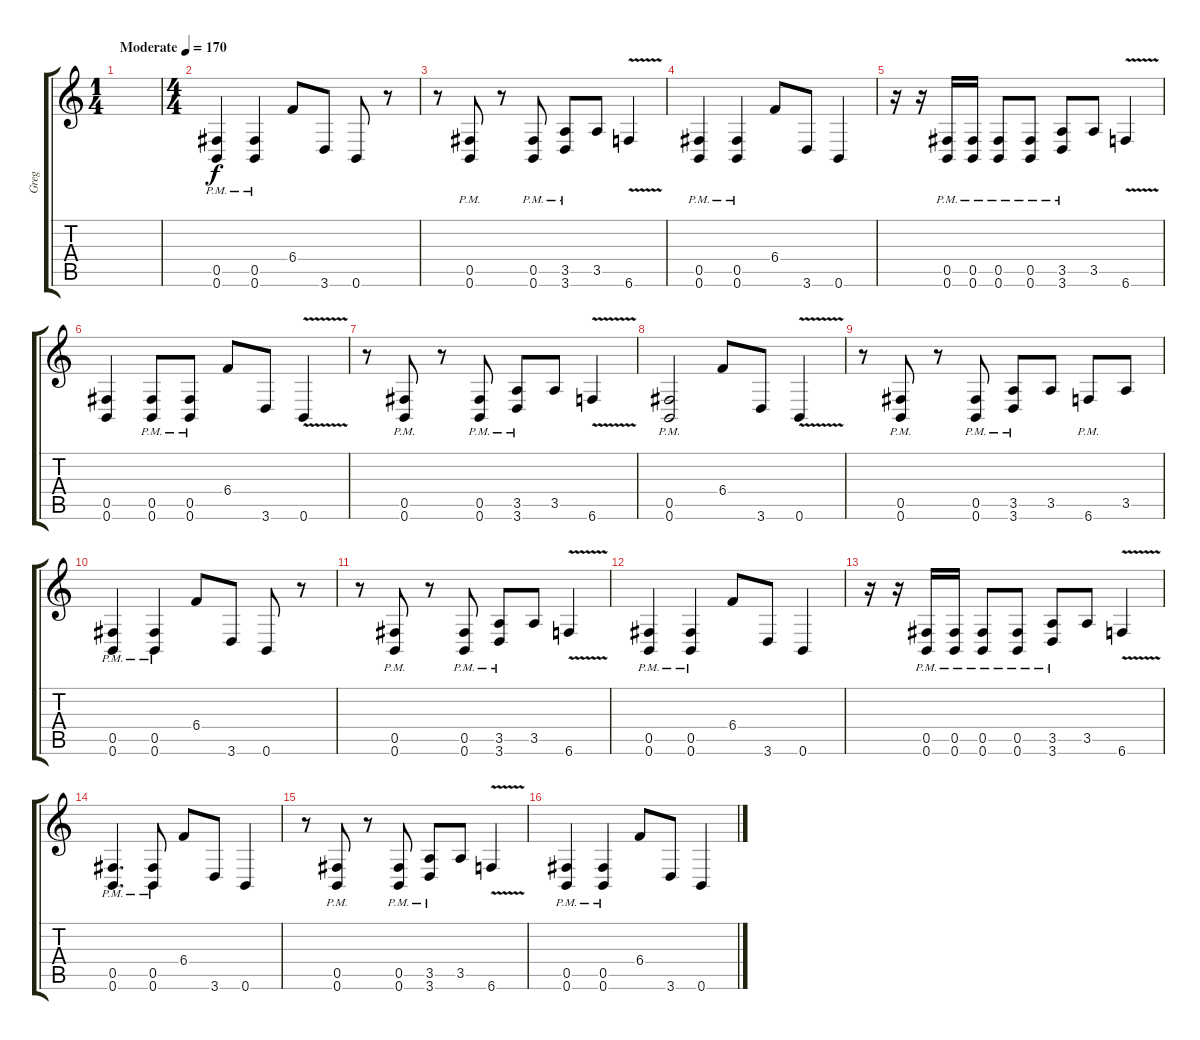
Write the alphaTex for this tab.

\track ("Greg" "Greg") {instrument distortionguitar}
\staff {score tabs}
\tuning (Db4 Ab3 E3 B2 Gb2 B1) {hide}
\ts (1 4)
\tempo (170 "Moderate")
\clef g2
\ks c
|
\ts (4 4)
(0.5{pm} 0.6{pm}).4 (0.5{pm} 0.6{pm}).4 6.4.8 3.6.8 0.6.8 r.8 |
r.8 (0.5{pm} 0.6{pm}).8 r.8 (0.5{pm} 0.6{pm}).8 (3.5{pm} 3.6{pm}).8 3.5.8 6.6{v}.4 |
(0.5{pm} 0.6{pm}).4 (0.5{pm} 0.6{pm}).4 6.4.8 3.6.8 0.6.4 |
r.16 r.16 (0.5{pm} 0.6{pm}).16 (0.5{pm} 0.6{pm}).16 (0.5{pm} 0.6{pm}).8 (0.5{pm} 0.6{pm}).8 (3.5{pm} 3.6{pm}).8 3.5.8 6.6{v}.4 |
(0.5 0.6).4 (0.5{pm} 0.6{pm}).8 (0.5{pm} 0.6{pm}).8 6.4.8 3.6.8 0.6{v}.4 |
r.8 (0.5{pm} 0.6{pm}).8 r.8 (0.5{pm} 0.6{pm}).8 (3.5{pm} 3.6{pm}).8 3.5.8 6.6{v}.4 |
(0.5{pm} 0.6{pm}).2 6.4.8 3.6.8 0.6{v}.4 |
r.8 (0.5{pm} 0.6{pm}).8 r.8 (0.5{pm} 0.6{pm}).8 (3.5{pm} 3.6{pm}).8 3.5.8 6.6{pm}.8 3.5.8 |
(0.5{pm} 0.6{pm}).4 (0.5{pm} 0.6{pm}).4 6.4.8 3.6.8 0.6.8 r.8 |
r.8 (0.5{pm} 0.6{pm}).8 r.8 (0.5{pm} 0.6{pm}).8 (3.5{pm} 3.6{pm}).8 3.5.8 6.6{v}.4 |
(0.5{pm} 0.6{pm}).4 (0.5{pm} 0.6{pm}).4 6.4.8 3.6.8 0.6.4 |
r.16 r.16 (0.5{pm} 0.6{pm}).16 (0.5{pm} 0.6{pm}).16 (0.5{pm} 0.6{pm}).8 (0.5{pm} 0.6{pm}).8 (3.5{pm} 3.6{pm}).8 3.5.8 6.6{v}.4 |
(0.5{pm} 0.6{pm}).4{d} (0.5{pm} 0.6{pm}).8 6.4.8 3.6.8 0.6.4 |
r.8 (0.5{pm} 0.6{pm}).8 r.8 (0.5{pm} 0.6{pm}).8 (3.5{pm} 3.6{pm}).8 3.5.8 6.6{v}.4 |
(0.5{pm} 0.6{pm}).4 (0.5{pm} 0.6{pm}).4 6.4.8 3.6.8 0.6.4
